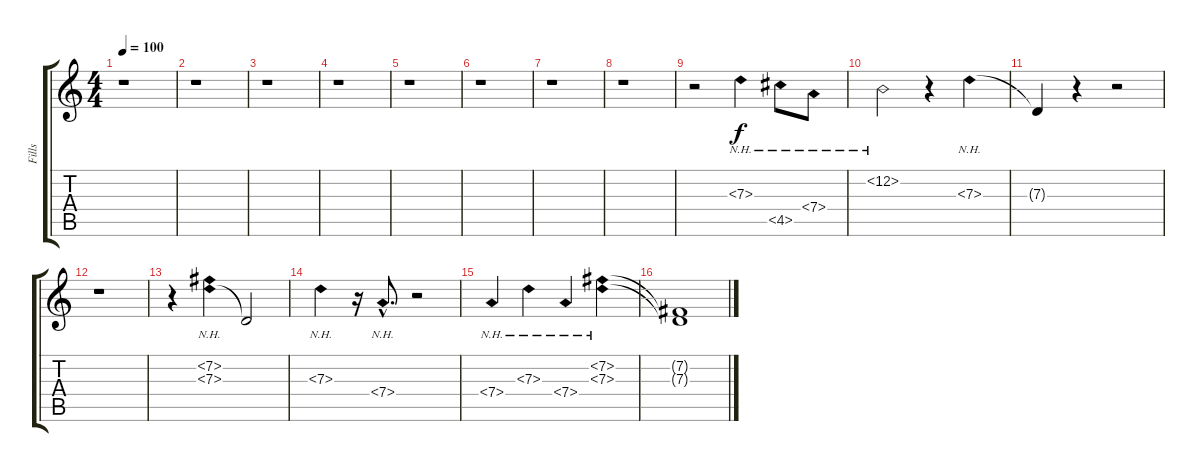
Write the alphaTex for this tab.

\track ("Fills" "Fills") {instrument sitar}
\staff {score tabs}
\tuning (E4 B3 G3 D3 A2 E2) {hide}
\ts (4 4)
\tempo 100
\clef g2
\ks c
r.1{dy f} |
r.1 |
r.1 |
r.1 |
r.1 |
r.1 |
r.1 |
r.1 |
r.2 7.3{nh}.4 4.5{nh}.8 7.4{nh}.8 |
12.2{nh}.2 r.4 7.3{nh}.4 |
7.3{t}.4 r.4 r.2 |
r.1 |
r.4 (7.2{nh} 7.3{nh}).4 7.3{t}.2 |
7.3{nh}.4 r.16 7.4{nh hac}.8{d} r.2 |
7.4{nh}.4 7.3{nh}.4 7.4{nh}.4 (7.2{nh} 7.3{nh}).4 |
(7.2{t} 7.3{t}).1
